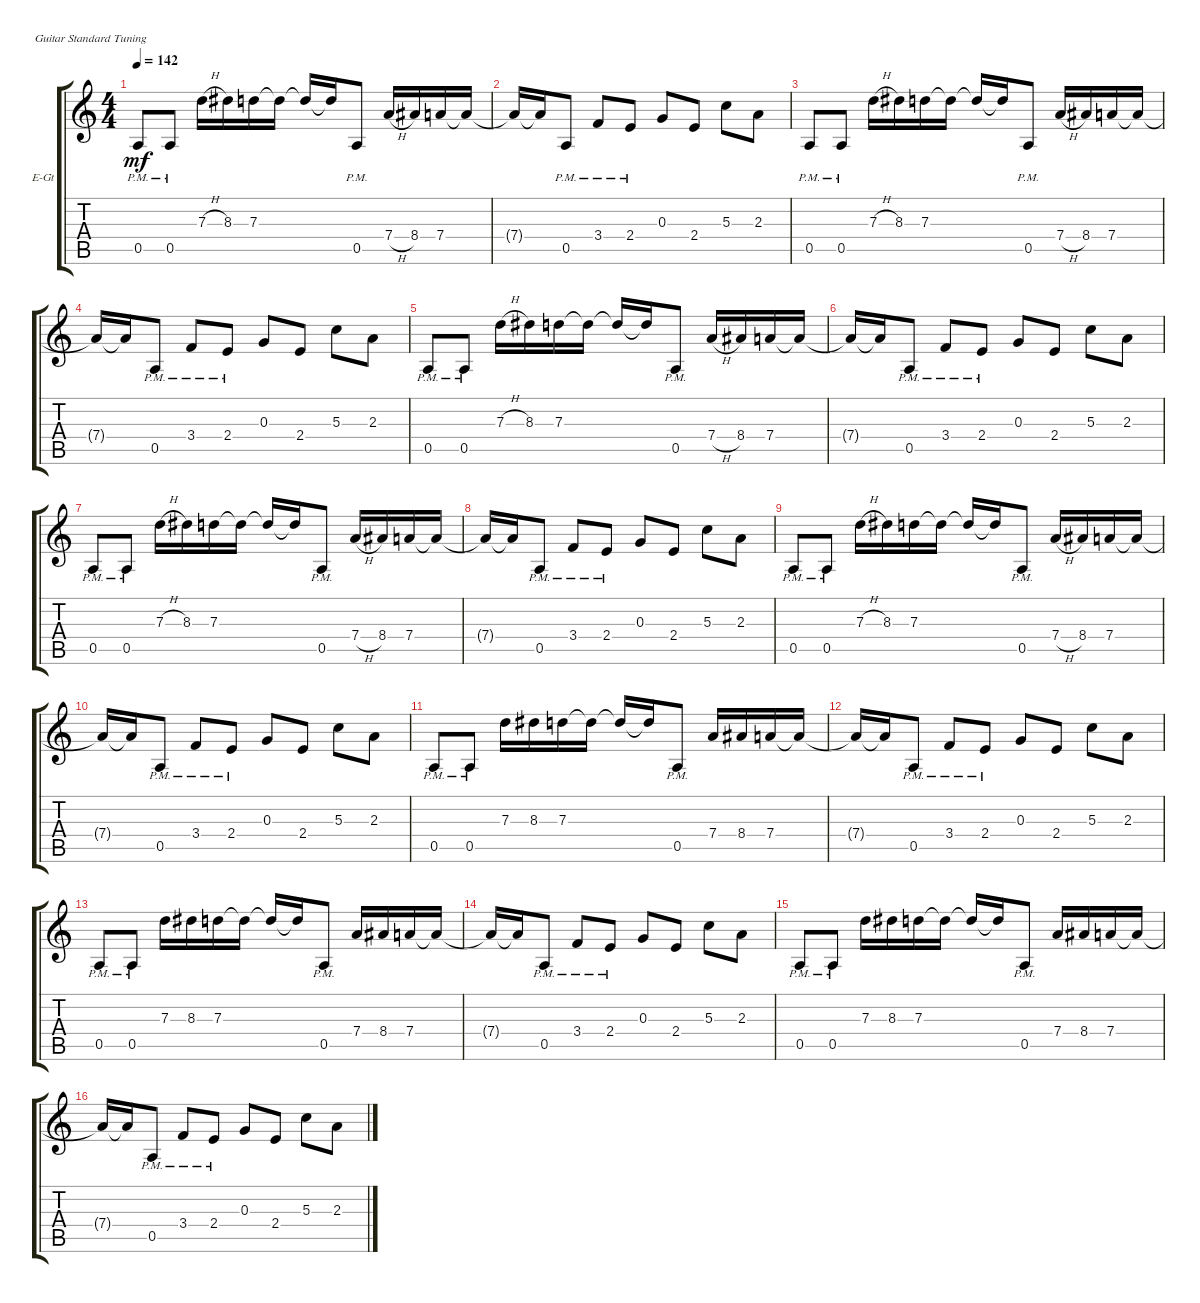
\defaultSystemsLayout 4
\bracketExtendMode groupsimilarinstruments
\firstSystemTrackNameOrientation horizontal
\otherSystemsTrackNameOrientation horizontal
\track ("Electric Guitar" "E-Gt") {instrument distortionguitar}
\staff {score tabs}
\tuning (E4 B3 G3 D3 A2 E2)
\ts (4 4)
\tempo 142
\clef g2
\ks c
0.5{pm}.8{dy mf instrument distortionguitar} 0.5{pm}.8 7.3{h}.16 8.3.16 7.3.16 7.3{t}.16 7.3{t}.16 7.3{t}.16 0.5{pm}.8 7.4{h}.16 8.4.16 7.4.16 7.4{t}.16 |
7.4{t}.16 7.4{t}.16 0.5{pm}.8 3.4{pm}.8 2.4{pm}.8 0.3.8 2.4.8 5.3.8 2.3.8 |
0.5{pm}.8 0.5{pm}.8 7.3{h}.16 8.3.16 7.3.16 7.3{t}.16 7.3{t}.16 7.3{t}.16 0.5{pm}.8 7.4{h}.16 8.4.16 7.4.16 7.4{t}.16 |
7.4{t}.16 7.4{t}.16 0.5{pm}.8 3.4{pm}.8 2.4{pm}.8 0.3.8 2.4.8 5.3.8 2.3.8 |
0.5{pm}.8 0.5{pm}.8 7.3{h}.16 8.3.16 7.3.16 7.3{t}.16 7.3{t}.16 7.3{t}.16 0.5{pm}.8 7.4{h}.16 8.4.16 7.4.16 7.4{t}.16 |
7.4{t}.16 7.4{t}.16 0.5{pm}.8 3.4{pm}.8 2.4{pm}.8 0.3.8 2.4.8 5.3.8 2.3.8 |
0.5{pm}.8 0.5{pm}.8 7.3{h}.16 8.3.16 7.3.16 7.3{t}.16 7.3{t}.16 7.3{t}.16 0.5{pm}.8 7.4{h}.16 8.4.16 7.4.16 7.4{t}.16 |
7.4{t}.16 7.4{t}.16 0.5{pm}.8 3.4{pm}.8 2.4{pm}.8 0.3.8 2.4.8 5.3.8 2.3.8 |
0.5{pm}.8 0.5{pm}.8 7.3{h}.16 8.3.16 7.3.16 7.3{t}.16 7.3{t}.16 7.3{t}.16 0.5{pm}.8 7.4{h}.16 8.4.16 7.4.16 7.4{t}.16 |
7.4{t}.16 7.4{t}.16 0.5{pm}.8 3.4{pm}.8 2.4{pm}.8 0.3.8 2.4.8 5.3.8 2.3.8 |
0.5{pm}.8 0.5{pm}.8 7.3.16 8.3.16 7.3.16 7.3{t}.16 7.3{t}.16 7.3{t}.16 0.5{pm}.8 7.4.16 8.4.16 7.4.16 7.4{t}.16 |
7.4{t}.16 7.4{t}.16 0.5{pm}.8 3.4{pm}.8 2.4{pm}.8 0.3.8 2.4.8 5.3.8 2.3.8 |
0.5{pm}.8 0.5{pm}.8 7.3.16 8.3.16 7.3.16 7.3{t}.16 7.3{t}.16 7.3{t}.16 0.5{pm}.8 7.4.16 8.4.16 7.4.16 7.4{t}.16 |
7.4{t}.16 7.4{t}.16 0.5{pm}.8 3.4{pm}.8 2.4{pm}.8 0.3.8 2.4.8 5.3.8 2.3.8 |
0.5{pm}.8 0.5{pm}.8 7.3.16 8.3.16 7.3.16 7.3{t}.16 7.3{t}.16 7.3{t}.16 0.5{pm}.8 7.4.16 8.4.16 7.4.16 7.4{t}.16 |
7.4{t}.16 7.4{t}.16 0.5{pm}.8 3.4{pm}.8 2.4{pm}.8 0.3.8 2.4.8 5.3.8 2.3.8
